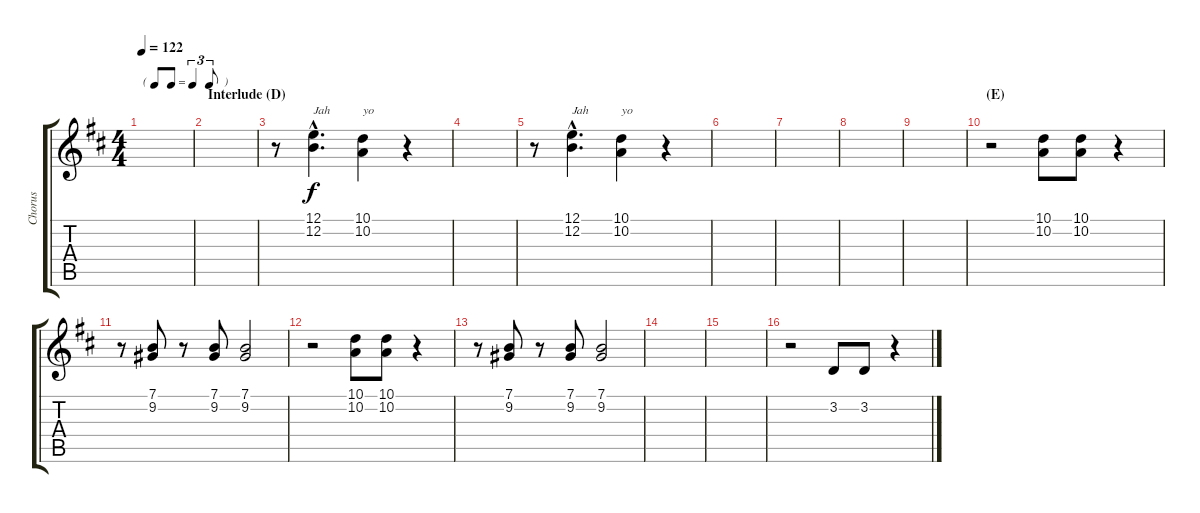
\track ("Chorus" "Chorus") {instrument choiraahs}
\staff {score tabs}
\tuning (E4 B3 G3 D3 A2 E2) {hide}
\ts (4 4)
\tf triplet8th
\tempo 122
\clef g2
\ks d
|
\section ("" "Interlude (D)")
|
r.8 (12.1{hac} 12.2{hac}).4{d txt "Jah"} (10.1 10.2).4{txt "yo"} r.4 |
|
r.8 (12.1{hac} 12.2{hac}).4{d txt "Jah"} (10.1 10.2).4{txt "yo"} r.4 |
|
|
|
|
\section ("" "(E)")
r.2 (10.1 10.2).8 (10.1 10.2).8 r.4 |
r.8 (7.1 9.2).8 r.8 (7.1 9.2).8 (7.1 9.2).2 |
r.2 (10.1 10.2).8 (10.1 10.2).8 r.4 |
r.8 (7.1 9.2).8 r.8 (7.1 9.2).8 (7.1 9.2).2 |
|
|
r.2 3.2.8 3.2.8 r.4
